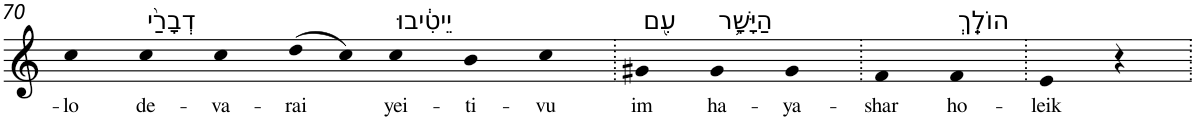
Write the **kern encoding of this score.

**kern	**text
*part1	*part1
*staff1	*staff1
*I"Piano	*
*I'Pno	*
!!LO:PB:g=z
*clefG2	*
*k[]	*
=70	=70
!	!LO:LY:b
4cc	-lo
!LO:TX:a:t=דְבָרַ֨י	!
!	!LO:LY:b
4cc	de-
!	!LO:LY:b
4cc	-va-
!	!LO:LY:b
(>8dd	-rai
8cc)	.
!LO:TX:a:t=יֵיטִ֔יבוּ	!
!	!LO:LY:b
4cc	yei-
!	!LO:LY:b
4b	-ti-
!	!LO:LY:b
4cc	-vu
=71.	=71.
!LO:TX:a:t=עִ֖ם	!
!	!LO:LY:b
4g#X	im
!LO:TX:a:t=הַיָּשָׁ֥ר	!
!	!LO:LY:b
4g#	ha-
!	!LO:LY:b
4g#	-ya-
=72.	=72.
!	!LO:LY:b
4f	-shar
!LO:TX:a:t=הוֹלֵֽךְ	!
!	!LO:LY:b
4f	ho-
=73.	=73.
!	!LO:LY:b
4e	-leik
4r	.
=.	=.
*-	*-
